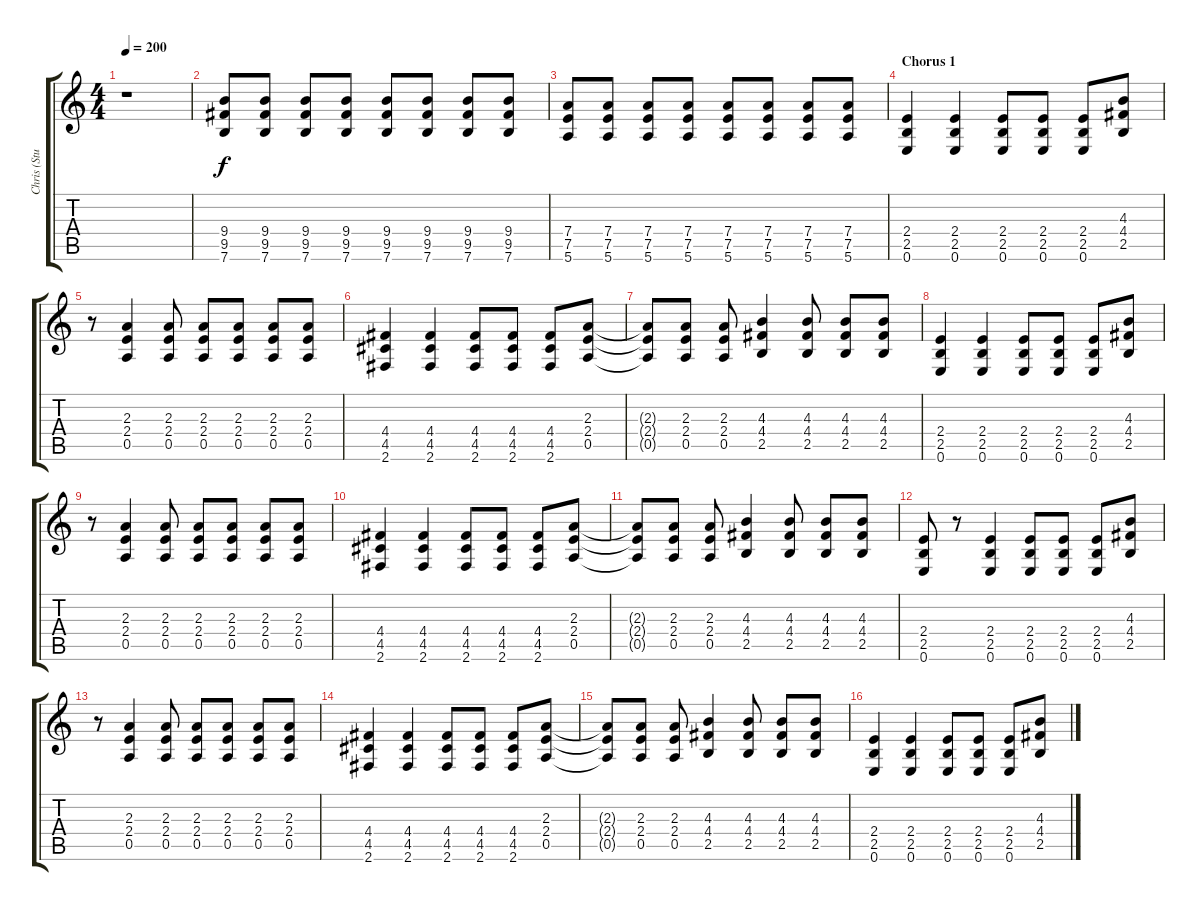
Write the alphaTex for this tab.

\track ("Chris (Studio Guitar)" "Chris (Stu") {instrument distortionguitar}
\staff {score tabs}
\tuning (E4 B3 G3 D3 A2 E2) {hide}
\ts (4 4)
\tempo 200
\clef g2
\ks c
r.1{dy f volume 0} |
(9.4 9.5 7.6).8{volume 10} (9.4 9.5 7.6).8 (9.4 9.5 7.6).8 (9.4 9.5 7.6).8 (9.4 9.5 7.6).8 (9.4 9.5 7.6).8 (9.4 9.5 7.6).8 (9.4 9.5 7.6).8 |
(7.4 7.5 5.6).8 (7.4 7.5 5.6).8 (7.4 7.5 5.6).8 (7.4 7.5 5.6).8 (7.4 7.5 5.6).8 (7.4 7.5 5.6).8 (7.4 7.5 5.6).8 (7.4 7.5 5.6).8 |
\section ("" "Chorus 1")
(2.4 2.5 0.6).4 (2.4 2.5 0.6).4 (2.4 2.5 0.6).8 (2.4 2.5 0.6).8 (2.4 2.5 0.6).8 (4.3 4.4 2.5).8 |
r.8 (2.3 2.4 0.5).4 (2.3 2.4 0.5).8 (2.3 2.4 0.5).8 (2.3 2.4 0.5).8 (2.3 2.4 0.5).8 (2.3 2.4 0.5).8 |
(4.4 4.5 2.6).4 (4.4 4.5 2.6).4 (4.4 4.5 2.6).8 (4.4 4.5 2.6).8 (4.4 4.5 2.6).8 (2.3 2.4 0.5).8 |
(2.3{t} 2.4{t} 0.5{t}).8 (2.3 2.4 0.5).8 (2.3 2.4 0.5).8 (4.3 4.4 2.5).4 (4.3 4.4 2.5).8 (4.3 4.4 2.5).8 (4.3 4.4 2.5).8 |
(2.4 2.5 0.6).4 (2.4 2.5 0.6).4 (2.4 2.5 0.6).8 (2.4 2.5 0.6).8 (2.4 2.5 0.6).8 (4.3 4.4 2.5).8 |
r.8 (2.3 2.4 0.5).4 (2.3 2.4 0.5).8 (2.3 2.4 0.5).8 (2.3 2.4 0.5).8 (2.3 2.4 0.5).8 (2.3 2.4 0.5).8 |
(4.4 4.5 2.6).4 (4.4 4.5 2.6).4 (4.4 4.5 2.6).8 (4.4 4.5 2.6).8 (4.4 4.5 2.6).8 (2.3 2.4 0.5).8 |
(2.3{t} 2.4{t} 0.5{t}).8 (2.3 2.4 0.5).8 (2.3 2.4 0.5).8 (4.3 4.4 2.5).4 (4.3 4.4 2.5).8 (4.3 4.4 2.5).8 (4.3 4.4 2.5).8 |
(2.4 2.5 0.6).8 r.8 (2.4 2.5 0.6).4 (2.4 2.5 0.6).8 (2.4 2.5 0.6).8 (2.4 2.5 0.6).8 (4.3 4.4 2.5).8 |
r.8 (2.3 2.4 0.5).4 (2.3 2.4 0.5).8 (2.3 2.4 0.5).8 (2.3 2.4 0.5).8 (2.3 2.4 0.5).8 (2.3 2.4 0.5).8 |
(4.4 4.5 2.6).4 (4.4 4.5 2.6).4 (4.4 4.5 2.6).8 (4.4 4.5 2.6).8 (4.4 4.5 2.6).8 (2.3 2.4 0.5).8 |
(2.3{t} 2.4{t} 0.5{t}).8 (2.3 2.4 0.5).8 (2.3 2.4 0.5).8 (4.3 4.4 2.5).4 (4.3 4.4 2.5).8 (4.3 4.4 2.5).8 (4.3 4.4 2.5).8 |
(2.4 2.5 0.6).4 (2.4 2.5 0.6).4 (2.4 2.5 0.6).8 (2.4 2.5 0.6).8 (2.4 2.5 0.6).8 (4.3 4.4 2.5).8
